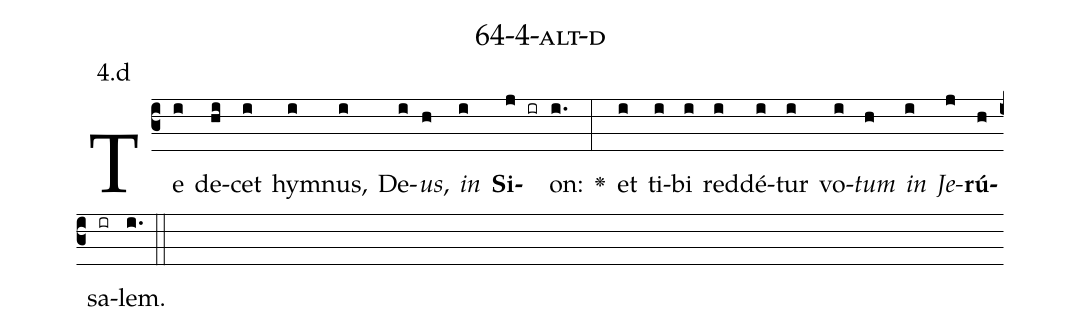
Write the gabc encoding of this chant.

name: 64-4-alt-d;
annotation: 4.d;
%%
(c3)Te(i) de(hi)cet(i) hym(i)nus,(i) De(i)<i>us</i>,(h) <i>in</i>(i) <b>Si</b>(j ir)on:(i.) <v>\greheightstar</v>(:) et(i) ti(i)bi(i) red(i)dé(i)tur(i) vo(i)<i>tum</i>(h) <i>in</i>(i) <i>Je</i>(j)<b>rú</b>(h)sa(ir)lem.(i.) (::)


%E(i) u(h) o(i) u(j) a(h) e.(i.) (::)
